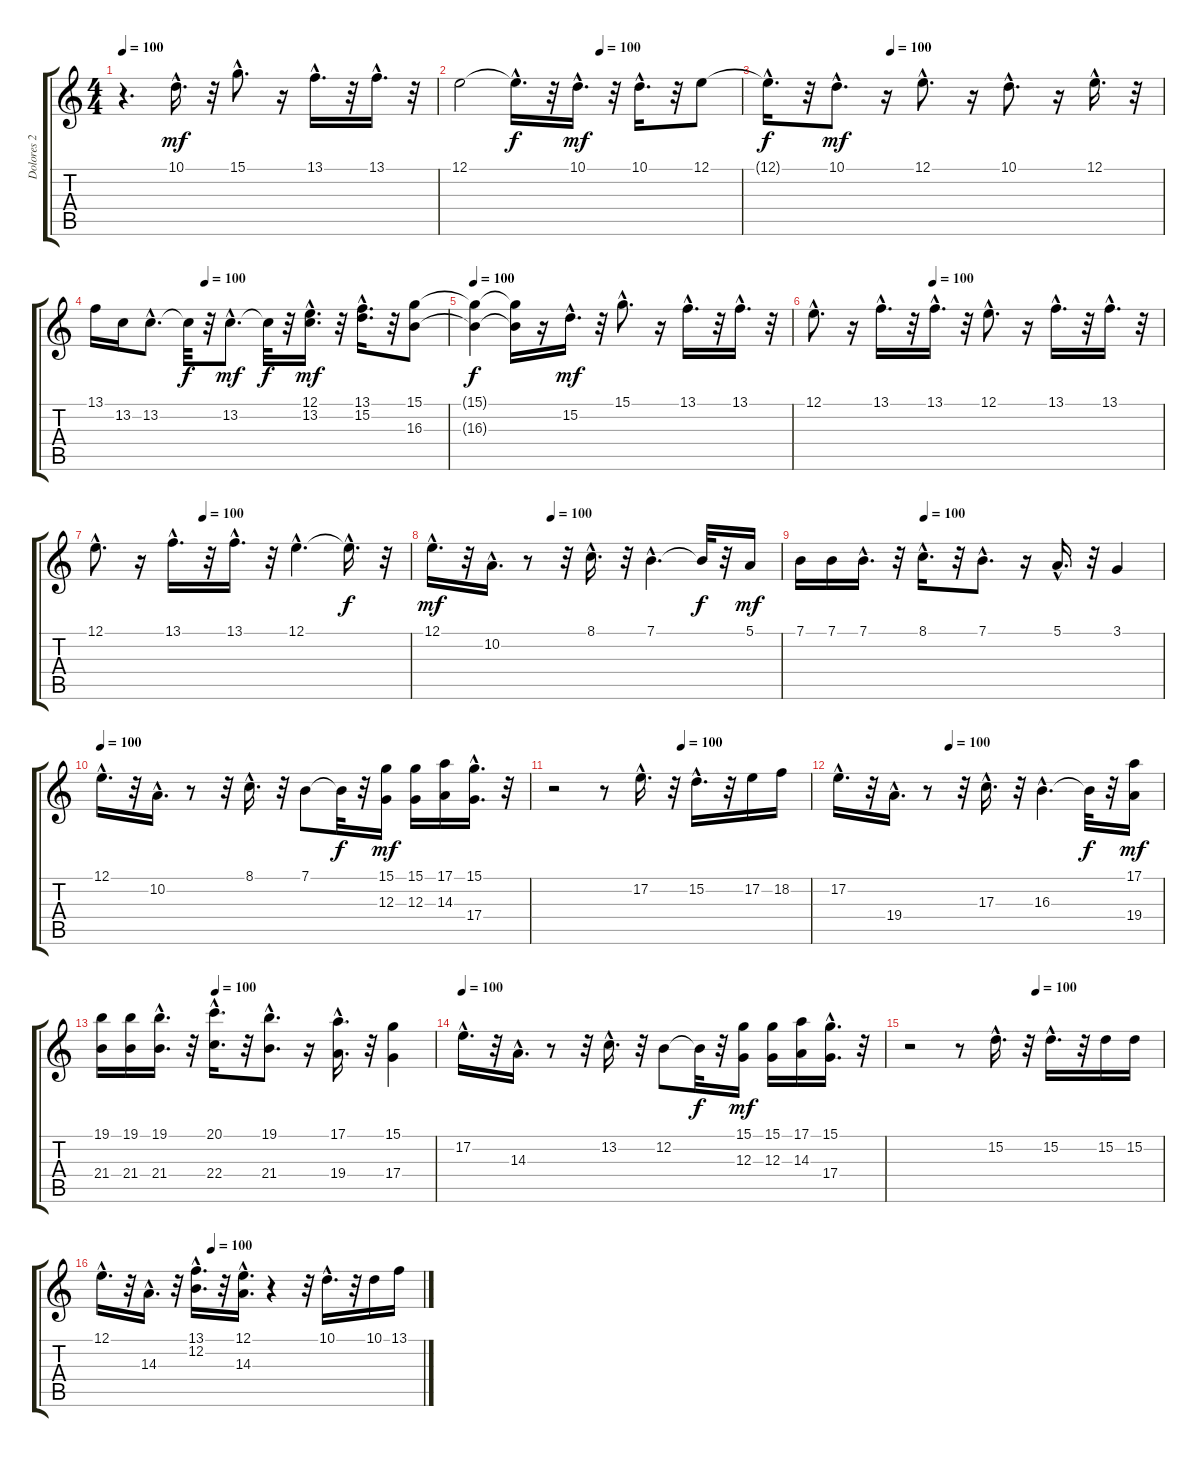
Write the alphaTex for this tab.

\track ("Dolores 2" "Dolores 2") {instrument pad3polysynth}
\staff {score tabs}
\tuning (E4 B3 G3 D3 A2 E2) {hide}
\ts (4 4)
\tempo 100
\clef g2
\ks c
r.4{d dy mf} 10.1{hac}.16{d} r.32 15.1{hac}.8{d} r.16 13.1{hac}.16{d} r.32 13.1{hac}.16{d} r.32 |
\tempo (100 0.5)
12.1.2 12.1{hac t}.16{d dy f} r.32 10.1{hac}.16{d dy mf} r.32 10.1{hac}.16{d} r.32 12.1.8 |
\tempo (100 0.3125)
12.1{hac t}.16{d dy f} r.32 10.1{hac}.8{d dy mf} r.16 12.1{hac}.8{d} r.16 10.1{hac}.8{d} r.16 12.1{hac}.16{d} r.32 |
\tempo (100 0.3125)
13.1.16 13.2.16 13.2{hac}.8{d} 13.2{t}.32{dy f} r.32 13.2{hac}.8{d dy mf} 13.2{t}.32{dy f} r.32 (12.1{hac} 13.2{hac}).16{d dy mf} r.32 (13.1{hac} 15.2{hac}).16{d} r.32 (15.1 16.3).8 |
\tempo 100
(15.1{t} 16.3{t}).4{dy f} (15.1{t} 16.3{t}).16 r.16 15.2{hac}.16{d dy mf} r.32 15.1{hac}.8{d} r.16 13.1{hac}.16{d} r.32 13.1{hac}.16{d} r.32 |
\tempo (100 0.34375)
12.1{hac}.8{d} r.16 13.1{hac}.16{d} r.32 13.1{hac}.16{d} r.32 12.1{hac}.8{d} r.16 13.1{hac}.16{d} r.32 13.1{hac}.16{d} r.32 |
\tempo (100 0.34375)
12.1{hac}.8{d} r.16 13.1{hac}.16{d} r.32 13.1{hac}.16{d} r.32 12.1{hac}.4{d} 12.1{hac t}.16{d dy f} r.32 |
\tempo (100 0.34375)
12.1{hac}.16{d dy mf} r.32 10.2{hac}.16{d} r.8 r.32 8.1{hac}.16{d} r.32 7.1{hac}.4{d} 7.1{t}.32{dy f} r.32 5.1.16{dy mf} |
\tempo (100 0.34375)
7.1.16 7.1.16 7.1{hac}.16{d} r.32 8.1{hac}.16{d} r.32 7.1{hac}.8{d} r.16 5.1{hac}.16{d} r.32 3.1.4 |
\tempo 100
12.1{hac}.16{d} r.32 10.2{hac}.16{d} r.8 r.32 8.1{hac}.16{d} r.32 7.1.8 7.1{t}.32{dy f} r.32 (15.1 12.3).16{dy mf} (15.1 12.3).16 (17.1 14.3).16 (15.1{hac} 17.4{hac}).16{d} r.32 |
\tempo (100 0.5)
r.2 r.8 17.2{hac}.16{d} r.32 15.2{hac}.16{d} r.32 17.2.16 18.2.16 |
\tempo (100 0.34375)
17.2{hac}.16{d} r.32 19.4{hac}.16{d} r.8 r.32 17.3{hac}.16{d} r.32 16.3{hac}.4{d} 16.3{t}.32{dy f} r.32 (17.1 19.4).16{dy mf} |
\tempo (100 0.34375)
(19.1 21.4).16 (19.1 21.4).16 (19.1{hac} 21.4{hac}).16{d} r.32 (20.1{hac} 22.4{hac}).16{d} r.32 (19.1{hac} 21.4{hac}).8{d} r.16 (17.1{hac} 19.4{hac}).16{d} r.32 (15.1 17.4).4 |
\tempo 100
17.2{hac}.16{d} r.32 14.3{hac}.16{d} r.8 r.32 13.2{hac}.16{d} r.32 12.2.8 12.2{t}.32{dy f} r.32 (15.1 12.3).16{dy mf} (15.1 12.3).16 (17.1 14.3).16 (15.1{hac} 17.4{hac}).16{d} r.32 |
\tempo (100 0.5)
r.2 r.8 15.2{hac}.16{d} r.32 15.2{hac}.16{d} r.32 15.2.16 15.2.16 |
\tempo (100 0.34375)
12.1{hac}.16{d} r.32 14.3{hac}.16{d} r.32 (13.1{hac} 12.2{hac}).16{d} r.32 (12.1{hac} 14.3{hac}).16{d} r.4 r.32 10.1{hac}.16{d} r.32 10.1.16 13.1.16
